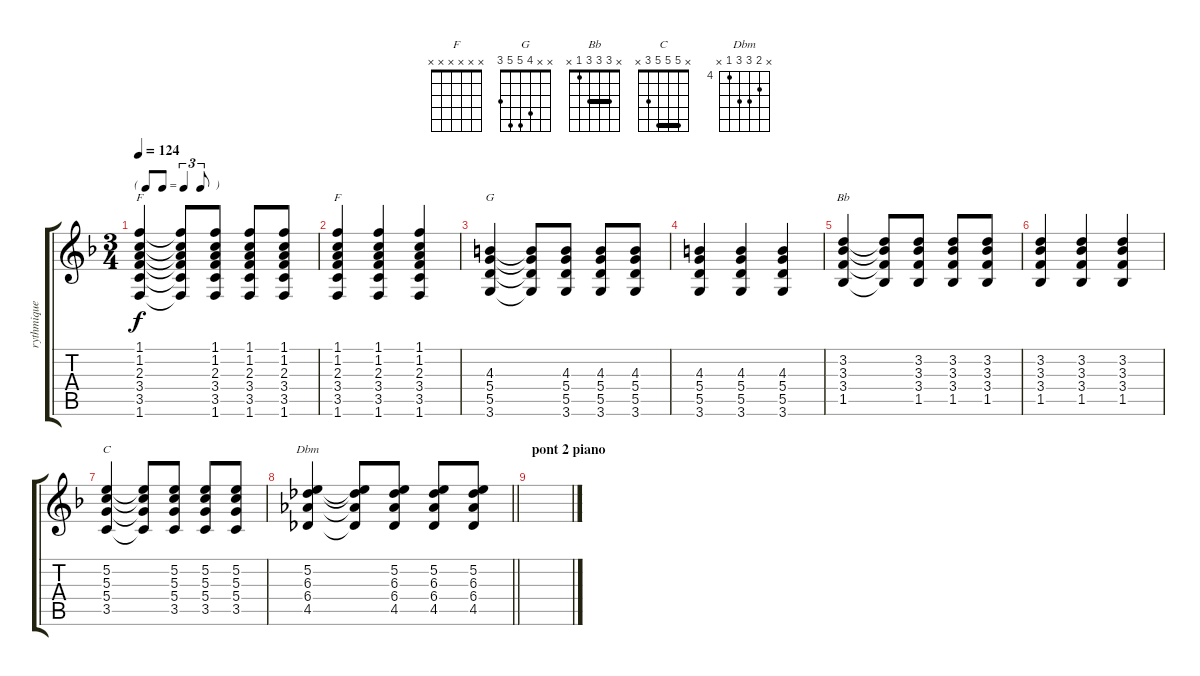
\track ("rythmique" "rythmique") {instrument acousticguitarsteel}
\staff {score tabs}
\tuning (E4 B3 G3 D3 A2 E2) {hide}
\chord ("F" 1 1 2 3 3 1) {barre 1}
\chord ("F" x x x x x x)
\chord ("G" x x 4 5 5 3) {barre 3}
\chord ("Bb" x 3 3 3 1 x) {barre 3}
\chord ("C" x 5 5 5 3 x) {barre 5}
\chord ("Dbm" x 5 6 6 4 x) {firstfret 4}
\ts (3 4)
\tf triplet8th
\tempo 124
\clef g2
\ks f
(1.1 1.2 2.3 3.4 3.5 1.6).4{ch "F" dy f} (1.1{t} 1.2{t} 2.3{t} 3.4{t} 3.5{t} 1.6{t}).8 (1.1 1.2 2.3 3.4 3.5 1.6).8 (1.1 1.2 2.3 3.4 3.5 1.6).8 (1.1 1.2 2.3 3.4 3.5 1.6).8 |
(1.1 1.2 2.3 3.4 3.5 1.6).4{ch "F"} (1.1 1.2 2.3 3.4 3.5 1.6).4 (1.1 1.2 2.3 3.4 3.5 1.6).4 |
(4.3 5.4 5.5 3.6).4{ch "G"} (4.3{t} 5.4{t} 5.5{t} 3.6{t}).8 (4.3 5.4 5.5 3.6).8 (4.3 5.4 5.5 3.6).8 (4.3 5.4 5.5 3.6).8 |
(4.3 5.4 5.5 3.6).4 (4.3 5.4 5.5 3.6).4 (4.3 5.4 5.5 3.6).4 |
(3.2 3.3 3.4 1.5).4{ch "Bb"} (3.2{t} 3.3{t} 3.4{t} 1.5{t}).8 (3.2 3.3 3.4 1.5).8 (3.2 3.3 3.4 1.5).8 (3.2 3.3 3.4 1.5).8 |
(3.2 3.3 3.4 1.5).4 (3.2 3.3 3.4 1.5).4 (3.2 3.3 3.4 1.5).4 |
(5.2 5.3 5.4 3.5).4{ch "C"} (5.2{t} 5.3{t} 5.4{t} 3.5{t}).8 (5.2 5.3 5.4 3.5).8 (5.2 5.3 5.4 3.5).8 (5.2 5.3 5.4 3.5).8 |
\barLineRight lightlight
(5.2 6.3 6.4 4.5).4{ch "Dbm"} (5.2{t} 6.3{t} 6.4{t} 4.5{t}).8 (5.2 6.3 6.4 4.5).8 (5.2 6.3 6.4 4.5).8 (5.2 6.3 6.4 4.5).8 |
\section ("" "pont 2 piano")
